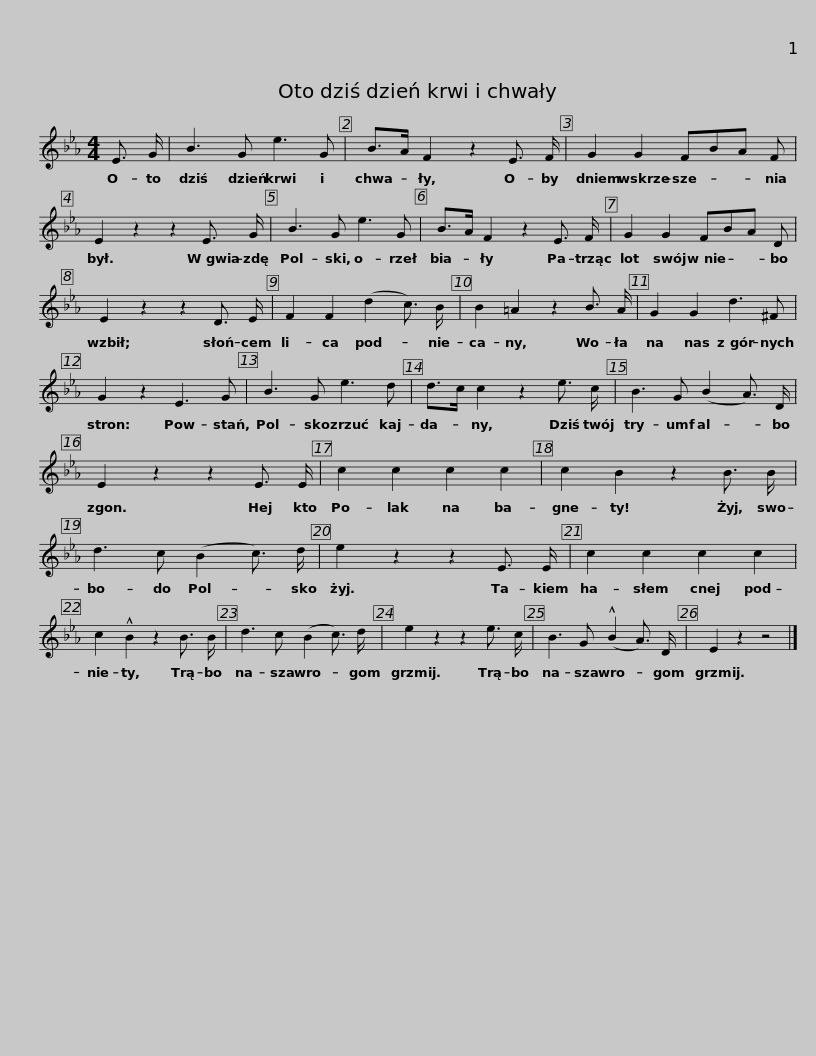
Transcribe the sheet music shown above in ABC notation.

X:1
L:1/8
M:4/4
I:linebreak $
K:Eb
V:1 treble
V:1
 E3/2 G/ | B3 G e3 G | B>A F2 z2 E3/2 F/ | G2 G2 FBA F | E2 z2 z2 E3/2 G/ |$ %5
 B3 G e3 G | B>A F2 z2 E3/2 F/ | G2 G2 FBA D | E2 z2 z2 D3/2 E/ | F2 F2 (d2 c3/2) B/ |$ %10
 B2 =A2 z2 B3/2 A/ | G2 G2 d3 ^F | G2 z2 E3 G | B3 G e3 d | d>c c2 z2 e3/2 c/ |$ %15
 B3 G (B2 A3/2) D/ | E2 z2 z2 E3/2 E/ | c2 c2 c2 c2 | c2 B2 z2 B3/2 B/ | d3 c (B2 c3/2) d/ |$ %20
 e2 z2 z2 E3/2 E/ | c2 c2 c2 c2 | c2 !^!B2 z2 B3/2 B/ | d3 c (B2 c3/2) d/ | e2 z2 z2 e3/2 c/ |$ %25
 B3 G (!^!B2 A3/2) D/ | E2 z2 z4 |] %27
